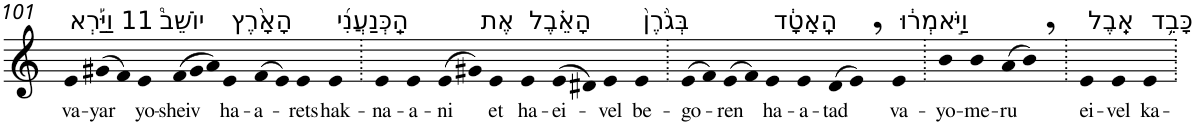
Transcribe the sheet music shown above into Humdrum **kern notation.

**kern	**text
*part1	*part1
*staff1	*staff1
*I"Piano	*
*I'Pno	*
!!LO:PB:g=z
*clefG2	*
*k[]	*
=101	=101
!LO:TX:a:t=11 וַיַּ֡רְא	!
!	!LO:LY:b
4e	va-
!	!LO:LY:b
(>8g#X	-yar
8f)	.
!LO:TX:a:t=יוֹשֵׁב֩	!
!	!LO:LY:b
4e	yo-
*Xtuplet	*
!	!LO:LY:b
(>12f	-sheiv
12g#	.
12a)	.
!LO:TX:a:t=הָאָ֨רֶץ	!
!	!LO:LY:b
4e	ha-
!	!LO:LY:b
(>8f	-a-
8e)	.
!	!LO:LY:b
4e	-rets
!LO:TX:a:t=הַֽכְּנַעֲנִ֜י	!
!	!LO:LY:b
4e	hak-
=102.	=102.
!	!LO:LY:b
4e	-na-
!	!LO:LY:b
4e	-a-
!	!LO:LY:b
(>8e	-ni
8g#X)	.
!LO:TX:a:t=אֶת	!
!	!LO:LY:b
4e	et
!LO:TX:a:t=הָאֵ֗בֶל	!
!	!LO:LY:b
4e	ha-
!	!LO:LY:b
(>8e	-ei-
8d#X)	.
!	!LO:LY:b
4e	-vel
!LO:TX:a:t=בְּגֹ֙רֶן֙	!
!	!LO:LY:b
4e	be-
=103.	=103.
!	!LO:LY:b
(>8e	-go-
8f)	.
!	!LO:LY:b
(>8e	-ren
8f)	.
!LO:TX:a:t=הָֽאָטָ֔ד	!
!	!LO:LY:b
4e	ha-
!	!LO:LY:b
4e	-a-
!	!LO:LY:b
(>8d	-tad
8e,)	.
!LO:TX:a:t=וַיֹּ֣אמְר֔וּ	!
!	!LO:LY:b
4e	va-
=104.	=104.
!	!LO:LY:b
4b	-yo-
!	!LO:LY:b
4b	-me-
!	!LO:LY:b
(>8a	-ru
8b,)	.
=105.	=105.
!LO:TX:a:t=אֵֽבֶל	!
!	!LO:LY:b
4e	ei-
!	!LO:LY:b
4e	-vel
!LO:TX:a:t=כָּבֵ֥ד	!
!	!LO:LY:b
4e	ka-
=.	=.
*-	*-
